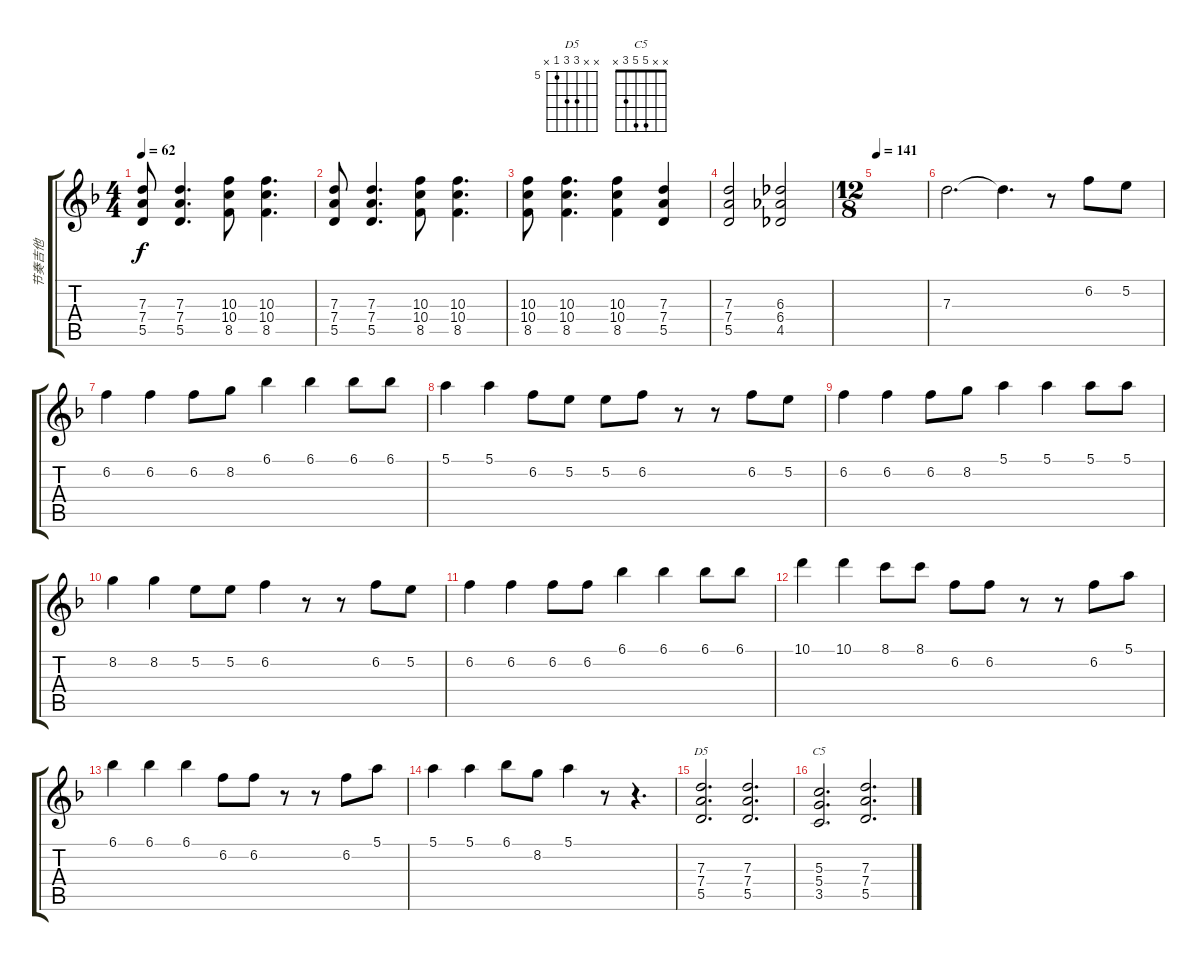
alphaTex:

\track ("节奏吉他" "节奏吉他") {instrument electricguitarjazz}
\staff {score tabs}
\tuning (E4 B3 G3 D3 A2 E2) {hide}
\chord ("D5" x x 7 7 5 x) {firstfret 5}
\chord ("C5" x x 5 5 3 x)
\ts (4 4)
\tempo 62
\clef g2
\ks f
(7.3 7.4 5.5).8{dy f} (7.3 7.4 5.5).4{d} (10.3 10.4 8.5).8 (10.3 10.4 8.5).4{d} |
(7.3 7.4 5.5).8 (7.3 7.4 5.5).4{d} (10.3 10.4 8.5).8 (10.3 10.4 8.5).4{d} |
(10.3 10.4 8.5).8 (10.3 10.4 8.5).4{d} (10.3 10.4 8.5).4 (7.3 7.4 5.5).4 |
(7.3 7.4 5.5).2 (6.3 6.4 4.5).2 |
\ts (12 8)
\tempo 142
\tempo 141
|
7.3.2{d} 7.3{t}.4{d} r.8 6.2.8 5.2.8 |
6.2.4 6.2.4 6.2.8 8.2.8 6.1.4 6.1.4 6.1.8 6.1.8 |
5.1.4 5.1.4 6.2.8 5.2.8 5.2.8 6.2.8 r.8 r.8 6.2.8 5.2.8 |
6.2.4 6.2.4 6.2.8 8.2.8 5.1.4 5.1.4 5.1.8 5.1.8 |
8.2.4 8.2.4 5.2.8 5.2.8 6.2.4 r.8 r.8 6.2.8 5.2.8 |
6.2.4 6.2.4 6.2.8 6.2.8 6.1.4 6.1.4 6.1.8 6.1.8 |
10.1.4 10.1.4 8.1.8 8.1.8 6.2.8 6.2.8 r.8 r.8 6.2.8 5.1.8 |
6.1.4 6.1.4 6.1.4 6.2.8 6.2.8 r.8 r.8 6.2.8 5.1.8 |
5.1.4 5.1.4 6.1.8 8.2.8 5.1.4 r.8 r.4{d} |
(7.3 7.4 5.5).2{d ch "D5"} (7.3 7.4 5.5).2{d} |
(5.3 5.4 3.5).2{d ch "C5"} (7.3 7.4 5.5).2{d}
